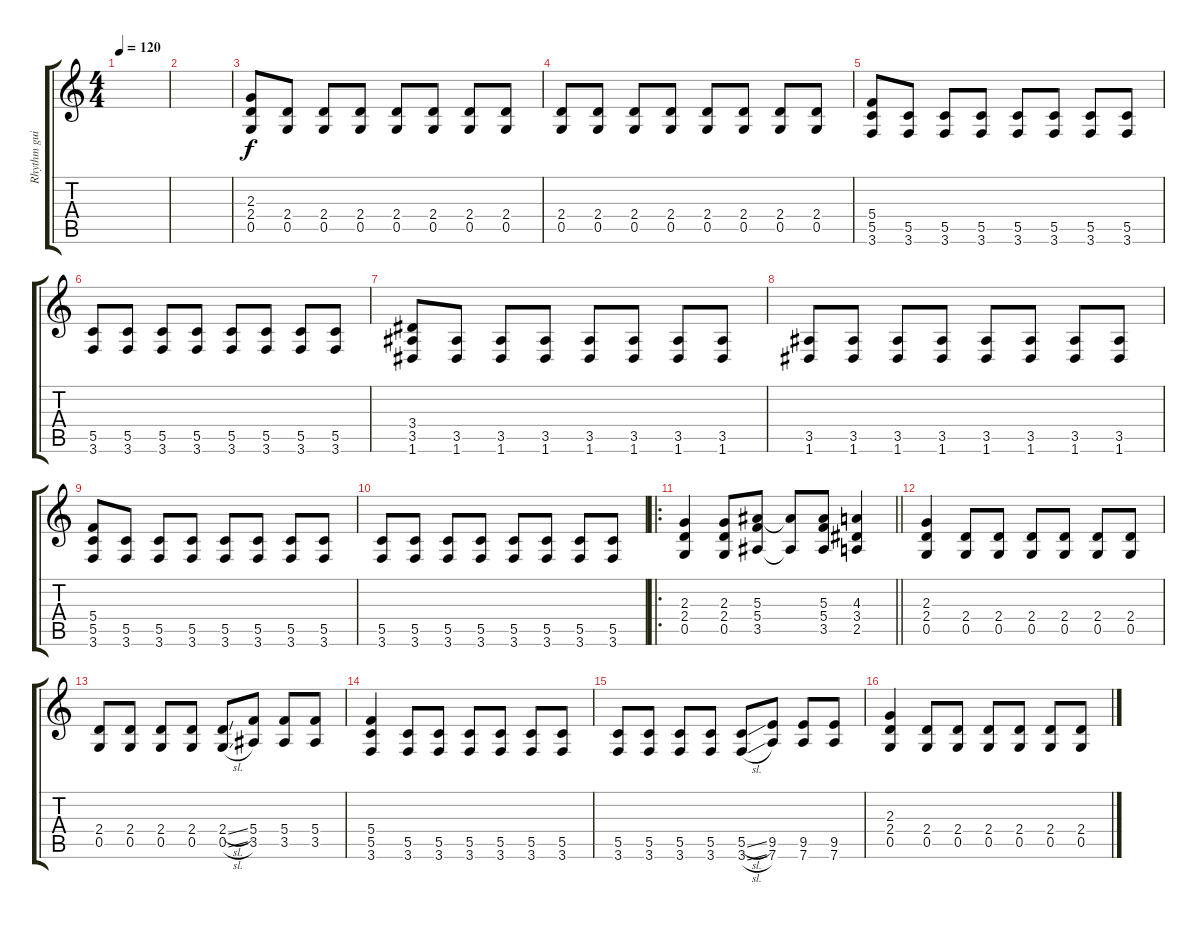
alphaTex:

\track ("Rhythm guitar" "Rhythm gui") {instrument distortionguitar}
\staff {score tabs}
\tuning (D4 A3 F3 C3 G2 D2) {hide}
\ts (4 4)
\tempo 120
\clef g2
\ks c
|
|
(2.3 2.4 0.5).8 (2.4 0.5).8 (2.4 0.5).8 (2.4 0.5).8 (2.4 0.5).8 (2.4 0.5).8 (2.4 0.5).8 (2.4 0.5).8 |
(2.4 0.5).8 (2.4 0.5).8 (2.4 0.5).8 (2.4 0.5).8 (2.4 0.5).8 (2.4 0.5).8 (2.4 0.5).8 (2.4 0.5).8 |
(5.4 5.5 3.6).8 (5.5 3.6).8 (5.5 3.6).8 (5.5 3.6).8 (5.5 3.6).8 (5.5 3.6).8 (5.5 3.6).8 (5.5 3.6).8 |
(5.5 3.6).8 (5.5 3.6).8 (5.5 3.6).8 (5.5 3.6).8 (5.5 3.6).8 (5.5 3.6).8 (5.5 3.6).8 (5.5 3.6).8 |
(3.4 3.5 1.6).8 (3.5 1.6).8 (3.5 1.6).8 (3.5 1.6).8 (3.5 1.6).8 (3.5 1.6).8 (3.5 1.6).8 (3.5 1.6).8 |
(3.5 1.6).8 (3.5 1.6).8 (3.5 1.6).8 (3.5 1.6).8 (3.5 1.6).8 (3.5 1.6).8 (3.5 1.6).8 (3.5 1.6).8 |
(5.4 5.5 3.6).8 (5.5 3.6).8 (5.5 3.6).8 (5.5 3.6).8 (5.5 3.6).8 (5.5 3.6).8 (5.5 3.6).8 (5.5 3.6).8 |
(5.5 3.6).8 (5.5 3.6).8 (5.5 3.6).8 (5.5 3.6).8 (5.5 3.6).8 (5.5 3.6).8 (5.5 3.6).8 (5.5 3.6).8 |
\ro
\barLineRight lightlight
(2.3 2.4 0.5).4 (2.3 2.4 0.5).8 (5.3 5.4 3.5).8 (5.3{t} 3.5{t}).8 (5.3 5.4 3.5).8 (4.3 3.4 2.5).4 |
(2.3 2.4 0.5).4 (2.4 0.5).8 (2.4 0.5).8 (2.4 0.5).8 (2.4 0.5).8 (2.4 0.5).8 (2.4 0.5).8 |
(2.4 0.5).8 (2.4 0.5).8 (2.4 0.5).8 (2.4 0.5).8 (2.4{sl} 0.5{sl}).8 (5.4 3.5).8 (5.4 3.5).8 (5.4 3.5).8 |
(5.4 5.5 3.6).4 (5.5 3.6).8 (5.5 3.6).8 (5.5 3.6).8 (5.5 3.6).8 (5.5 3.6).8 (5.5 3.6).8 |
(5.5 3.6).8 (5.5 3.6).8 (5.5 3.6).8 (5.5 3.6).8 (5.5{sl} 3.6{sl}).8 (9.5 7.6).8 (9.5 7.6).8 (9.5 7.6).8 |
(2.3 2.4 0.5).4 (2.4 0.5).8 (2.4 0.5).8 (2.4 0.5).8 (2.4 0.5).8 (2.4 0.5).8 (2.4 0.5).8
